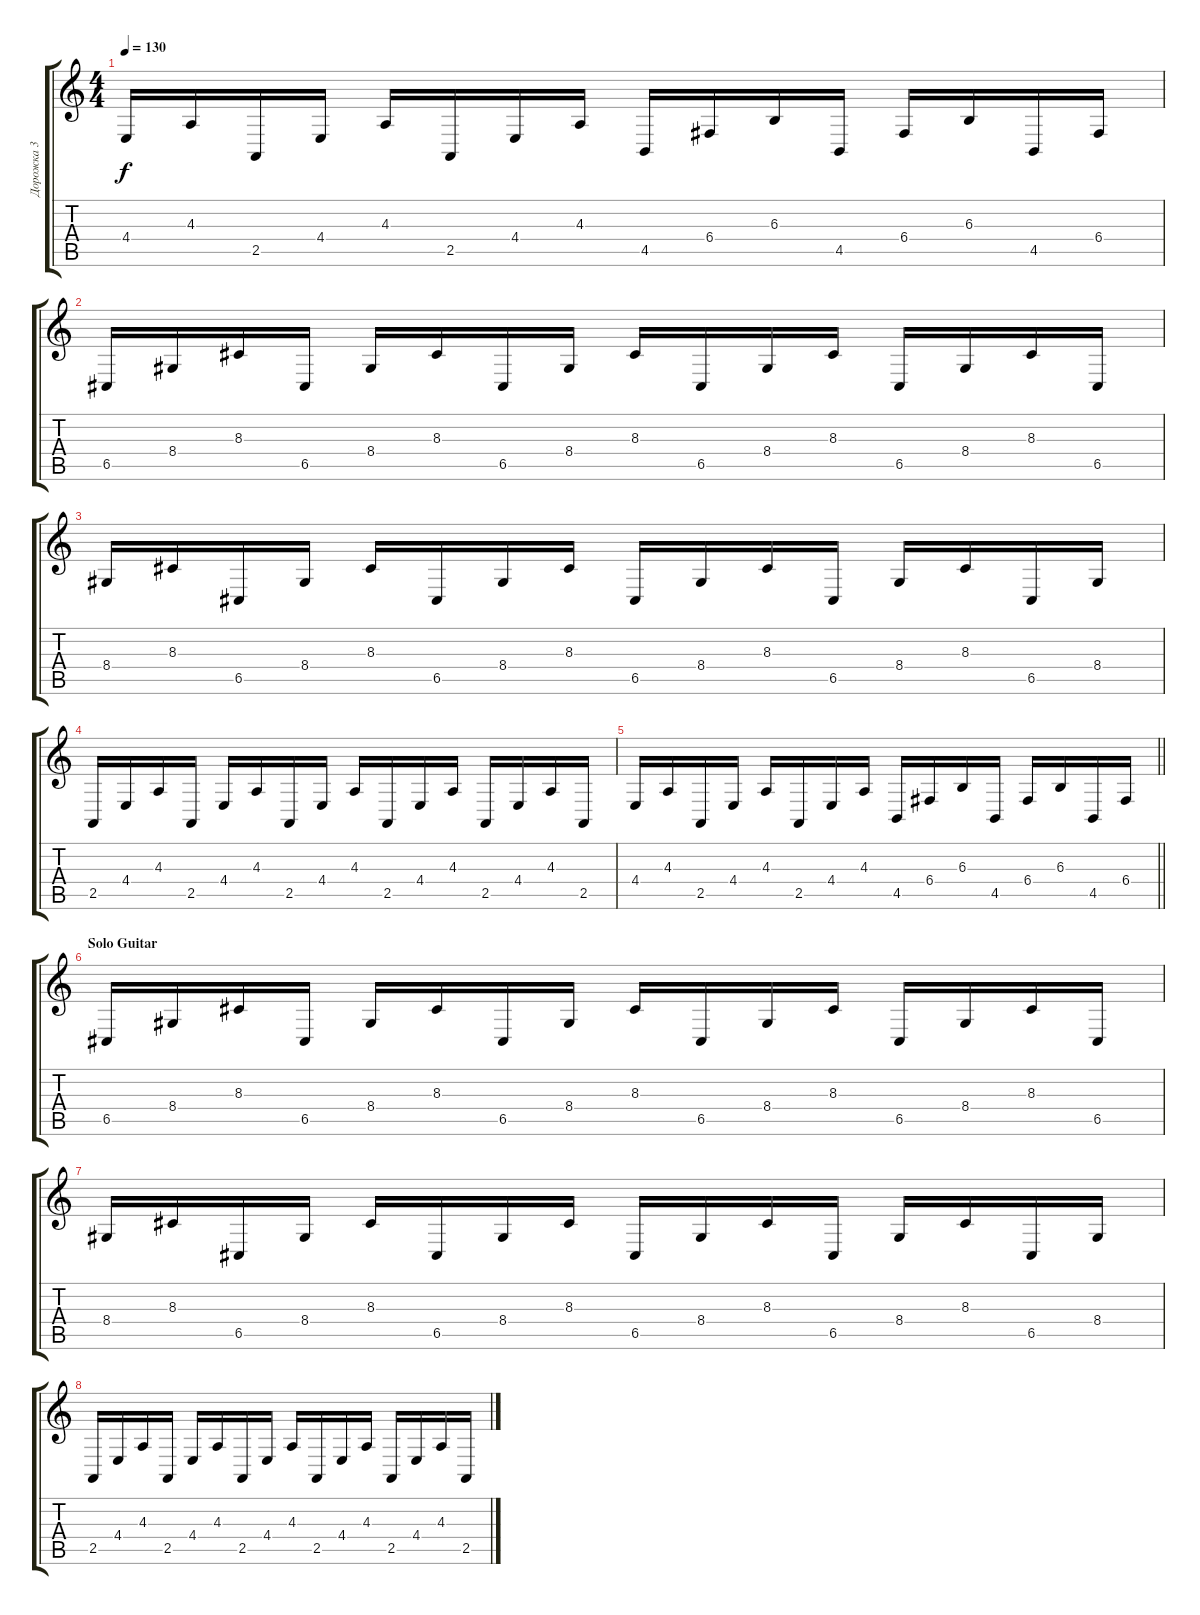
\track ("Дорожка 3" "Дорожка 3") {instrument lead2sawtooth}
\staff {score tabs}
\tuning (D4 A3 F3 C3 G2 C2) {hide}
\ts (4 4)
\tempo 130
\clef g2
\ks c
4.4.16{dy f} 4.3.16 2.5.16 4.4.16 4.3.16 2.5.16 4.4.16 4.3.16 4.5.16 6.4.16 6.3.16 4.5.16 6.4.16 6.3.16 4.5.16 6.4.16 |
6.5.16{volume 15} 8.4.16 8.3.16 6.5.16 8.4.16 8.3.16 6.5.16 8.4.16 8.3.16 6.5.16 8.4.16 8.3.16 6.5.16 8.4.16 8.3.16 6.5.16 |
8.4.16 8.3.16 6.5.16 8.4.16 8.3.16 6.5.16 8.4.16 8.3.16 6.5.16 8.4.16 8.3.16 6.5.16 8.4.16 8.3.16 6.5.16 8.4.16 |
2.5.16 4.4.16 4.3.16 2.5.16 4.4.16 4.3.16 2.5.16 4.4.16 4.3.16 2.5.16 4.4.16 4.3.16 2.5.16 4.4.16 4.3.16 2.5.16 |
\barLineRight lightlight
4.4.16 4.3.16 2.5.16 4.4.16 4.3.16 2.5.16 4.4.16 4.3.16 4.5.16 6.4.16 6.3.16 4.5.16 6.4.16 6.3.16 4.5.16 6.4.16 |
\section ("" "Solo Guitar")
6.5.16 8.4.16 8.3.16 6.5.16 8.4.16 8.3.16 6.5.16 8.4.16 8.3.16 6.5.16 8.4.16 8.3.16 6.5.16 8.4.16 8.3.16 6.5.16 |
8.4.16 8.3.16 6.5.16 8.4.16 8.3.16 6.5.16 8.4.16 8.3.16 6.5.16 8.4.16 8.3.16 6.5.16 8.4.16 8.3.16 6.5.16 8.4.16 |
2.5.16 4.4.16 4.3.16 2.5.16 4.4.16 4.3.16 2.5.16 4.4.16 4.3.16 2.5.16 4.4.16 4.3.16 2.5.16 4.4.16 4.3.16 2.5.16
